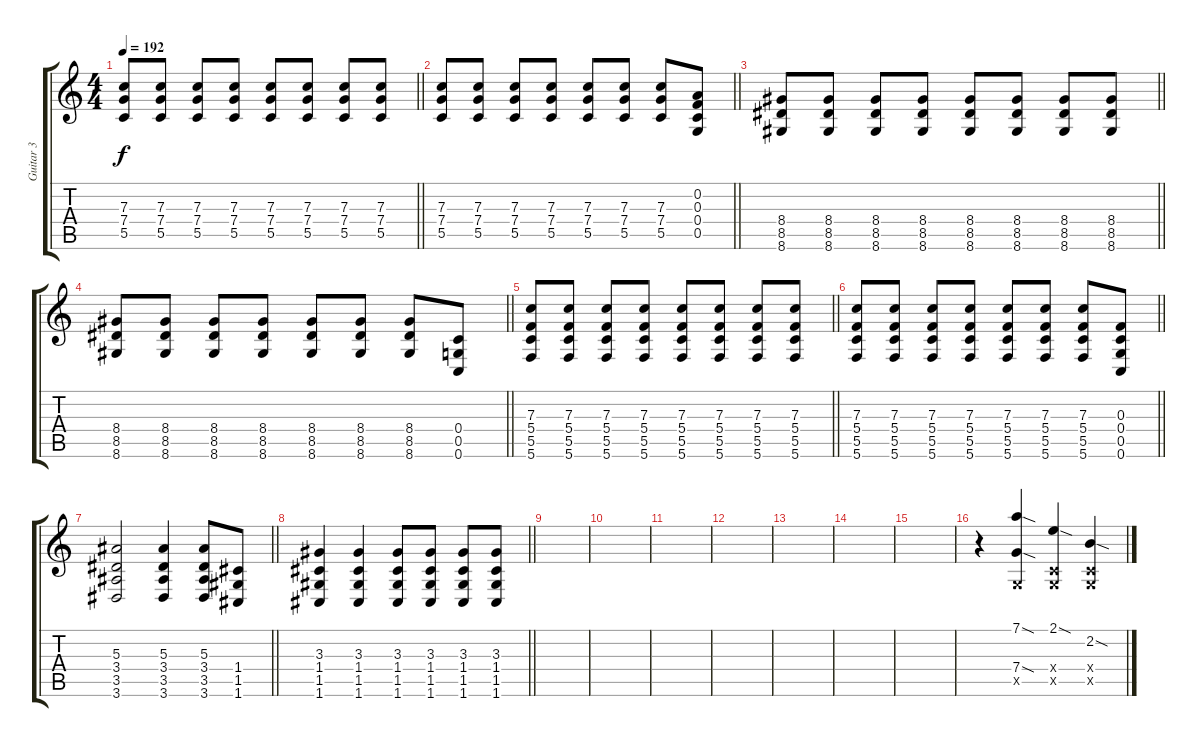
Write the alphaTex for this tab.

\track ("Guitar 3" "Guitar 3") {instrument distortionguitar}
\staff {score tabs}
\tuning (D4 A3 F3 C3 G2 C2) {hide}
\ts (4 4)
\tempo 192
\clef g2
\barLineRight lightlight
\ks c
(7.3 7.4 5.5).8{dy f} (7.3 7.4 5.5).8 (7.3 7.4 5.5).8 (7.3 7.4 5.5).8 (7.3 7.4 5.5).8 (7.3 7.4 5.5).8 (7.3 7.4 5.5).8 (7.3 7.4 5.5).8 |
\barLineRight lightlight
(7.3 7.4 5.5).8 (7.3 7.4 5.5).8 (7.3 7.4 5.5).8 (7.3 7.4 5.5).8 (7.3 7.4 5.5).8 (7.3 7.4 5.5).8 (7.3 7.4 5.5).8 (0.2 0.3 0.4 0.5).8 |
\barLineRight lightlight
(8.4 8.5 8.6).8 (8.4 8.5 8.6).8 (8.4 8.5 8.6).8 (8.4 8.5 8.6).8 (8.4 8.5 8.6).8 (8.4 8.5 8.6).8 (8.4 8.5 8.6).8 (8.4 8.5 8.6).8 |
\barLineRight lightlight
(8.4 8.5 8.6).8 (8.4 8.5 8.6).8 (8.4 8.5 8.6).8 (8.4 8.5 8.6).8 (8.4 8.5 8.6).8 (8.4 8.5 8.6).8 (8.4 8.5 8.6).8 (0.4 0.5 0.6).8 |
\barLineRight lightlight
(7.3 5.4 5.5 5.6).8 (7.3 5.4 5.5 5.6).8 (7.3 5.4 5.5 5.6).8 (7.3 5.4 5.5 5.6).8 (7.3 5.4 5.5 5.6).8 (7.3 5.4 5.5 5.6).8 (7.3 5.4 5.5 5.6).8 (7.3 5.4 5.5 5.6).8 |
\barLineRight lightlight
(7.3 5.4 5.5 5.6).8 (7.3 5.4 5.5 5.6).8 (7.3 5.4 5.5 5.6).8 (7.3 5.4 5.5 5.6).8 (7.3 5.4 5.5 5.6).8 (7.3 5.4 5.5 5.6).8 (7.3 5.4 5.5 5.6).8 (0.3 0.4 0.5 0.6).8 |
\barLineRight lightlight
(5.3 3.4 3.5 3.6).2 (5.3 3.4 3.5 3.6).4 (5.3 3.4 3.5 3.6).8 (1.4 1.5 1.6).8 |
\barLineRight lightlight
(3.3 1.4 1.5 1.6).4 (3.3 1.4 1.5 1.6).4 (3.3 1.4 1.5 1.6).8 (3.3 1.4 1.5 1.6).8 (3.3 1.4 1.5 1.6).8 (3.3 1.4 1.5 1.6).8 |
|
|
|
|
|
|
|
r.4 (7.1{sod} 7.4{sod} 0.5{x}).4 (2.1{sod} 0.4{x} 0.5{x}).4 (2.2{sod} 0.4{x} 0.5{x}).4
